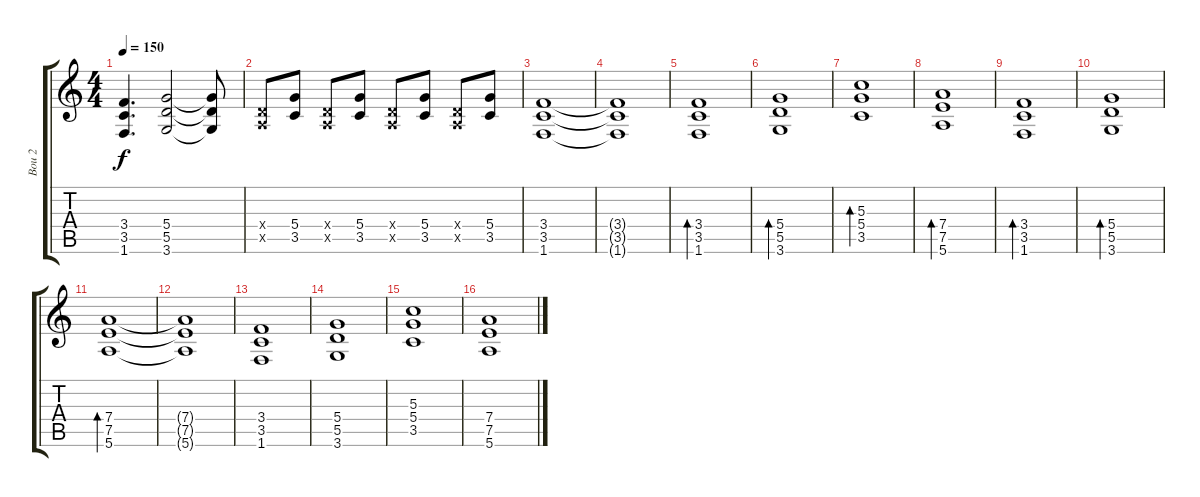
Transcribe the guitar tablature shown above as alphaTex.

\track ("Bou 2" "Bou 2") {instrument distortionguitar}
\staff {score tabs}
\tuning (E4 B3 G3 D3 A2 E2) {hide}
\ts (4 4)
\tempo 150
\clef g2
\ks c
(3.4 3.5 1.6).4{d dy f} (5.4 5.5 3.6).2 (5.4{t} 5.5{t} 3.6{t}).8 |
(0.4{x} 0.5{x}).8 (5.4 3.5).8 (0.4{x} 0.5{x}).8 (5.4 3.5).8 (0.4{x} 0.5{x}).8 (5.4 3.5).8 (0.4{x} 0.5{x}).8 (5.4 3.5).8 |
(3.4 3.5 1.6).1 |
(3.4{t} 3.5{t} 1.6{t}).1 |
(3.4 3.5 1.6).1{bd 240 volume 12 balance 12 instrument distortionguitar} |
(5.4 5.5 3.6).1{bd 240} |
(5.3 5.4 3.5).1{bd 240} |
(7.4 7.5 5.6).1{bd 240} |
(3.4 3.5 1.6).1{bd 240} |
(5.4 5.5 3.6).1{bd 240} |
(7.4 7.5 5.6).1{bd 240} |
(7.4{t} 7.5{t} 5.6{t}).1 |
(3.4 3.5 1.6).1 |
(5.4 5.5 3.6).1 |
(5.3 5.4 3.5).1 |
(7.4 7.5 5.6).1
